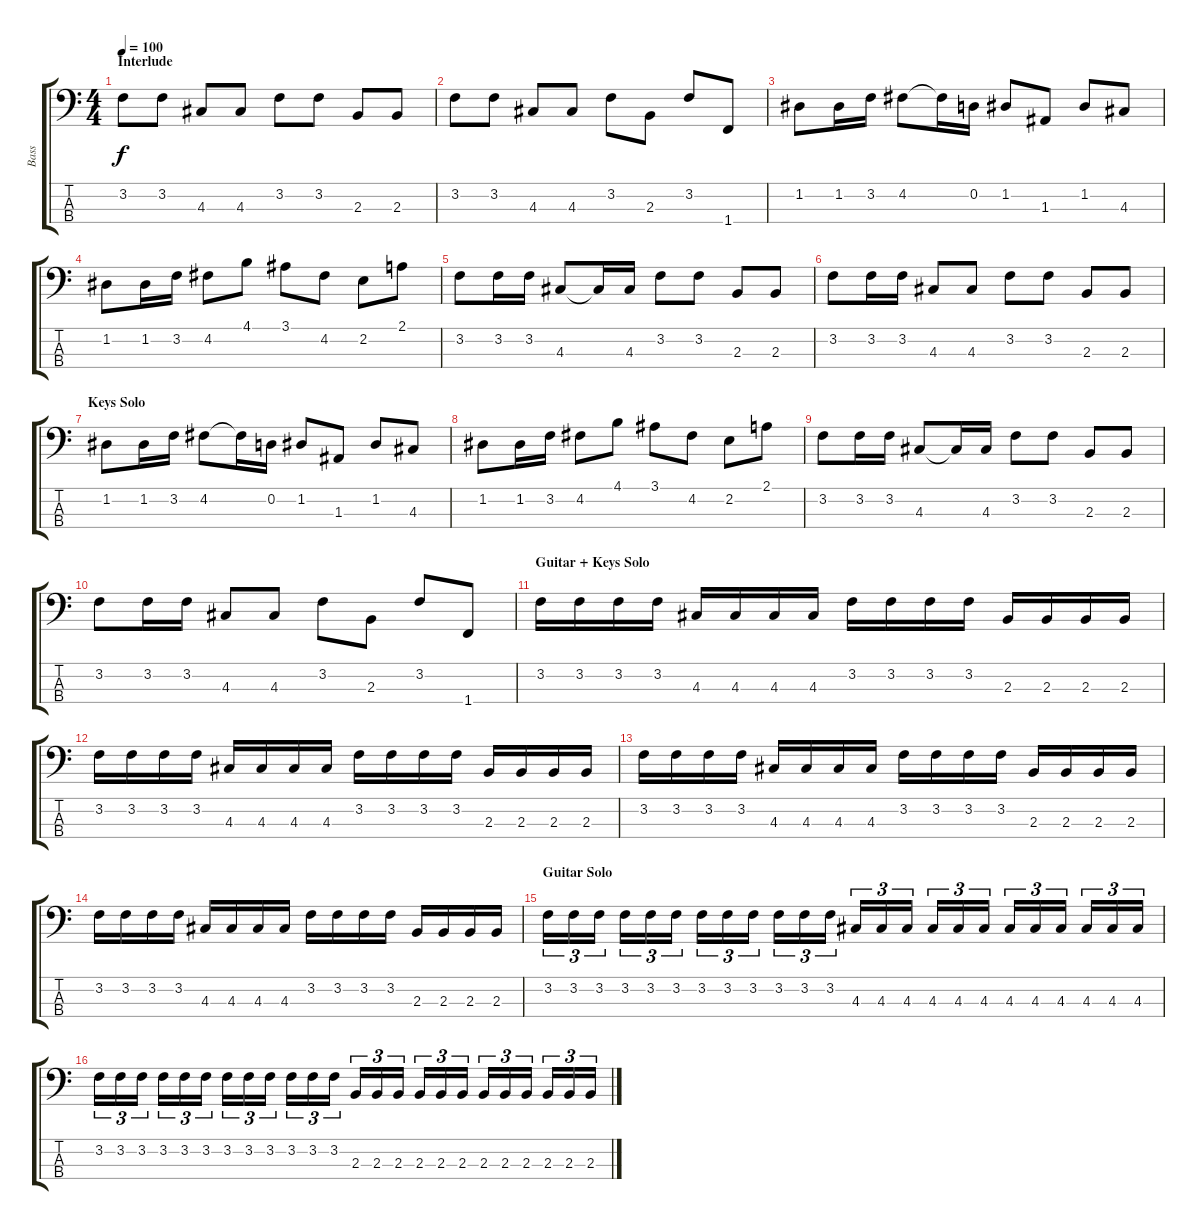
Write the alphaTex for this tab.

\track ("Bass" "Bass") {instrument electricbasspick}
\staff {score tabs}
\tuning (G2 D2 A1 E1) {hide}
\ts (4 4)
\section ("" "Interlude")
\tempo 100
\clef f4
\ks c
3.2.8{dy f} 3.2.8 4.3.8 4.3.8 3.2.8 3.2.8 2.3.8 2.3.8 |
3.2.8 3.2.8 4.3.8 4.3.8 3.2.8 2.3.8 3.2.8 1.4.8 |
1.2.8 1.2.16 3.2.16 4.2.8 4.2{t}.16 0.2.16 1.2.8 1.3.8 1.2.8 4.3.8 |
1.2.8 1.2.16 3.2.16 4.2.8 4.1.8 3.1.8 4.2.8 2.2.8 2.1.8 |
3.2.8 3.2.16 3.2.16 4.3.8 4.3{t}.16 4.3.16 3.2.8 3.2.8 2.3.8 2.3.8 |
3.2.8 3.2.16 3.2.16 4.3.8 4.3.8 3.2.8 3.2.8 2.3.8 2.3.8 |
\section ("" "Keys Solo")
1.2.8 1.2.16 3.2.16 4.2.8 4.2{t}.16 0.2.16 1.2.8 1.3.8 1.2.8 4.3.8 |
1.2.8 1.2.16 3.2.16 4.2.8 4.1.8 3.1.8 4.2.8 2.2.8 2.1.8 |
3.2.8 3.2.16 3.2.16 4.3.8 4.3{t}.16 4.3.16 3.2.8 3.2.8 2.3.8 2.3.8 |
3.2.8 3.2.16 3.2.16 4.3.8 4.3.8 3.2.8 2.3.8 3.2.8 1.4.8 |
\section ("" "Guitar + Keys Solo")
3.2.16 3.2.16 3.2.16 3.2.16 4.3.16 4.3.16 4.3.16 4.3.16 3.2.16 3.2.16 3.2.16 3.2.16 2.3.16 2.3.16 2.3.16 2.3.16 |
3.2.16 3.2.16 3.2.16 3.2.16 4.3.16 4.3.16 4.3.16 4.3.16 3.2.16 3.2.16 3.2.16 3.2.16 2.3.16 2.3.16 2.3.16 2.3.16 |
3.2.16 3.2.16 3.2.16 3.2.16 4.3.16 4.3.16 4.3.16 4.3.16 3.2.16 3.2.16 3.2.16 3.2.16 2.3.16 2.3.16 2.3.16 2.3.16 |
3.2.16 3.2.16 3.2.16 3.2.16 4.3.16 4.3.16 4.3.16 4.3.16 3.2.16 3.2.16 3.2.16 3.2.16 2.3.16 2.3.16 2.3.16 2.3.16 |
\section ("" "Guitar Solo")
3.2.16{tu (3 2)} 3.2.16{tu (3 2)} 3.2.16{tu (3 2)} 3.2.16{tu (3 2)} 3.2.16{tu (3 2)} 3.2.16{tu (3 2)} 3.2.16{tu (3 2)} 3.2.16{tu (3 2)} 3.2.16{tu (3 2)} 3.2.16{tu (3 2)} 3.2.16{tu (3 2)} 3.2.16{tu (3 2)} 4.3.16{tu (3 2)} 4.3.16{tu (3 2)} 4.3.16{tu (3 2)} 4.3.16{tu (3 2)} 4.3.16{tu (3 2)} 4.3.16{tu (3 2)} 4.3.16{tu (3 2)} 4.3.16{tu (3 2)} 4.3.16{tu (3 2)} 4.3.16{tu (3 2)} 4.3.16{tu (3 2)} 4.3.16{tu (3 2)} |
3.2.16{tu (3 2)} 3.2.16{tu (3 2)} 3.2.16{tu (3 2)} 3.2.16{tu (3 2)} 3.2.16{tu (3 2)} 3.2.16{tu (3 2)} 3.2.16{tu (3 2)} 3.2.16{tu (3 2)} 3.2.16{tu (3 2)} 3.2.16{tu (3 2)} 3.2.16{tu (3 2)} 3.2.16{tu (3 2)} 2.3.16{tu (3 2)} 2.3.16{tu (3 2)} 2.3.16{tu (3 2)} 2.3.16{tu (3 2)} 2.3.16{tu (3 2)} 2.3.16{tu (3 2)} 2.3.16{tu (3 2)} 2.3.16{tu (3 2)} 2.3.16{tu (3 2)} 2.3.16{tu (3 2)} 2.3.16{tu (3 2)} 2.3.16{tu (3 2)}
